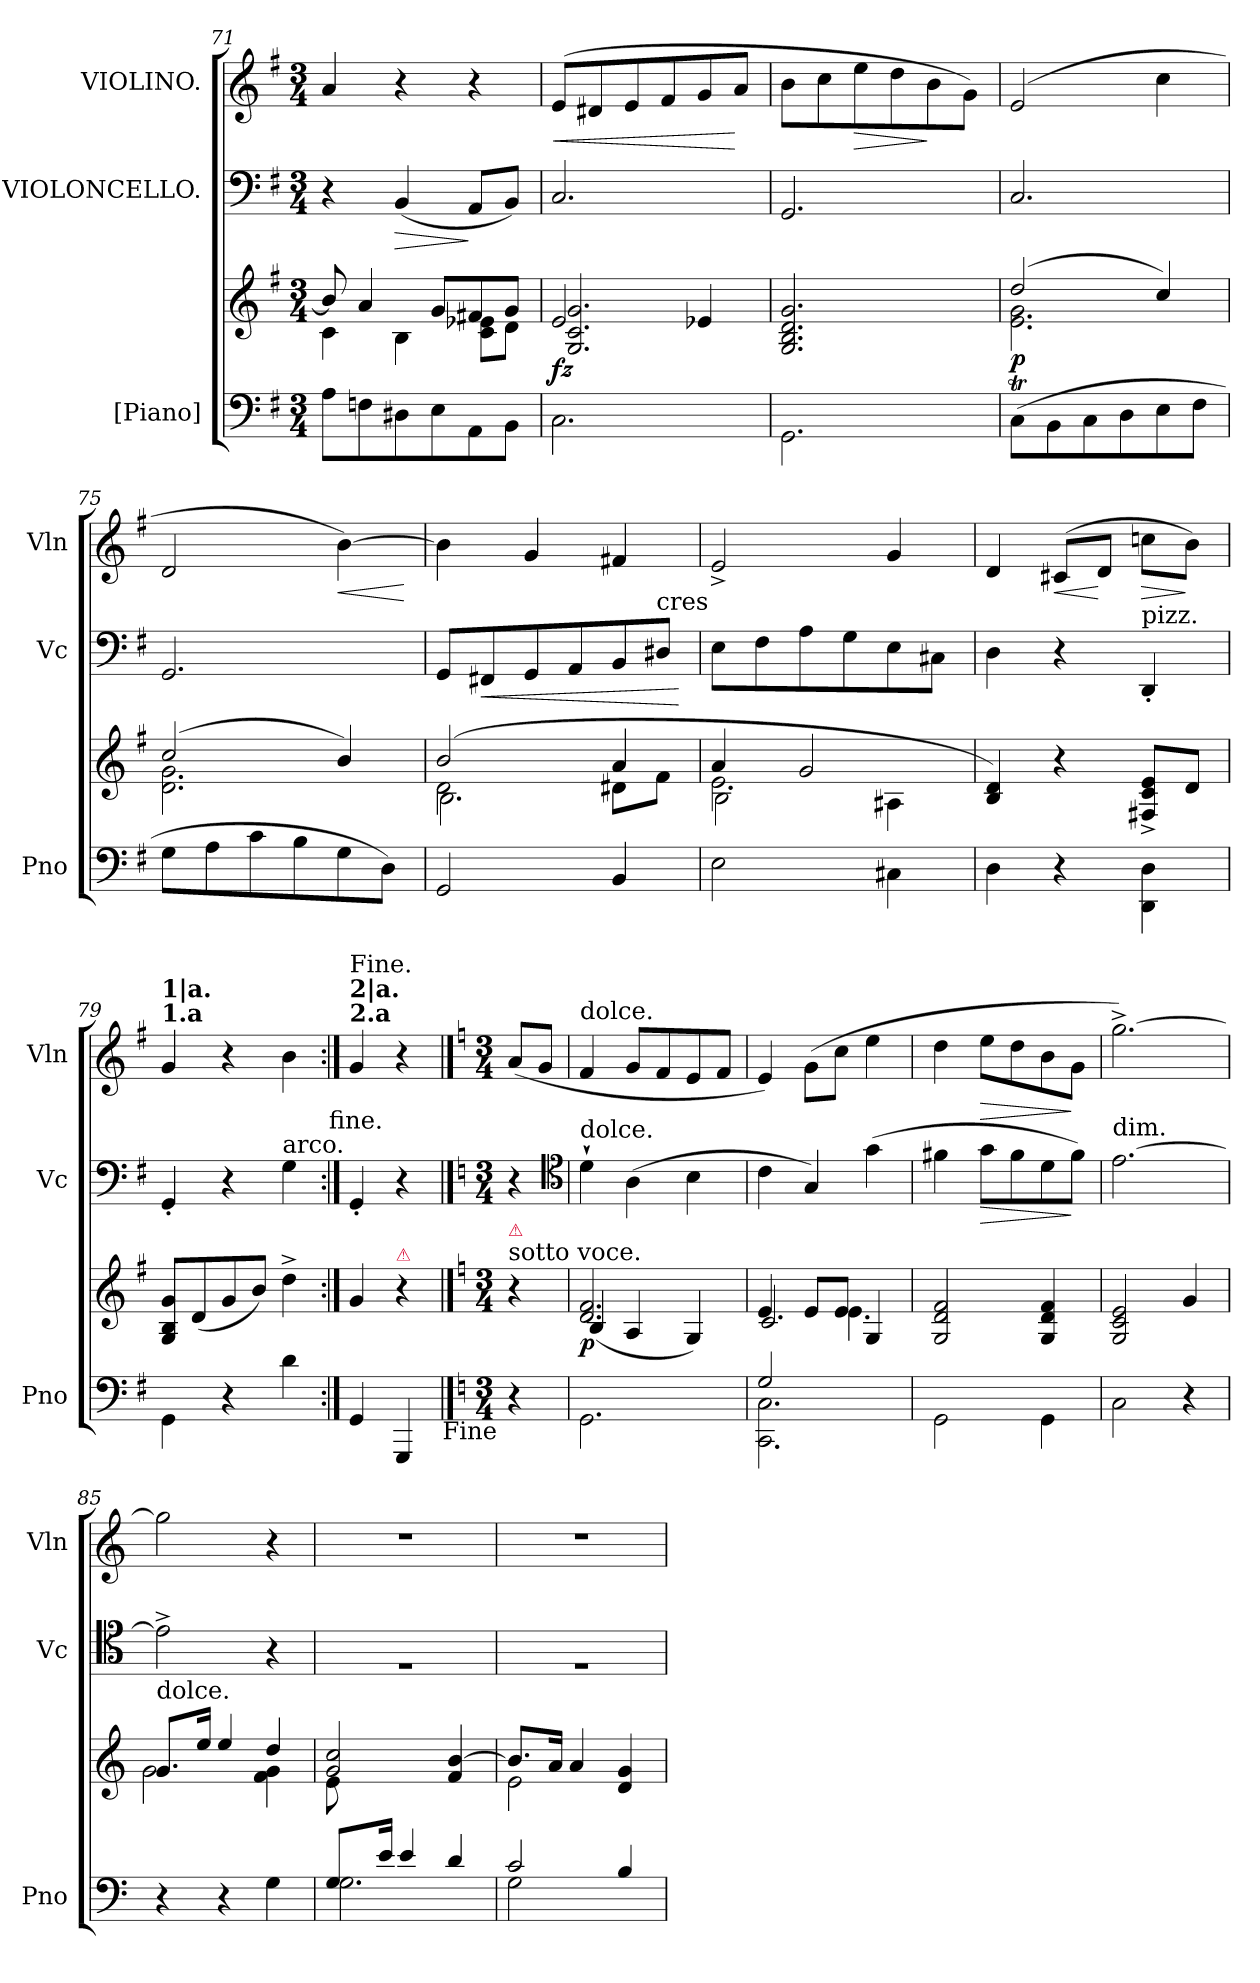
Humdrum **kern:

**kern	**kern	**dynam	**kern	**dynam	**kern	**dynam
*part3	*part3	*part3	*part2	*part2	*part1	*part1
*staff4	*staff3	*staff3/4	*staff2	*staff2	*staff1	*staff1
*I"[Piano]	*	*	*I"VIOLONCELLO.	*	*I"VIOLINO.	*
*I'Pno	*	*	*I'Vc	*	*I'Vln	*
*clefF4	*clefG2	*	*clefF4	*	*clefG2	*
*k[f#]	*k[f#]	*	*k[f#]	*	*k[f#]	*
*G:	*G:	*	*G:	*	*G:	*
*M3/4	*M3/4	*	*M3/4	*	*M3/4	*
=71	=71	=71	=71	=71	=71	=71
*	*^	*	*	*	*	*
8AL	8b]	4c	.	4r	.	4a	.
8Fn	4a	.	.	.	.	.	.
!	!	!	!	!	!LO:HP:b	!	!
8D#X	.	4B	.	(<4BB	>	4r	.
8E	8gL	.	.	.	.	.	.
8AA	8f#X	8c 8e-XL	.	8AAL	]	4r	.
8BBJ	8gJ	8dJ	.	8BBJ)	.	.	.
=72	=72	=72	=72	=72	=72	=72	=72
!	!	!	!	!	!	!	!LO:HP:b
2.C\	2e/	2.G/ 2.c/ 2.g/	fz	2.C	.	(>8eL	<
.	.	.	.	.	.	8d#X	.
.	.	.	.	.	.	8e	.
.	.	.	.	.	.	8f#	.
.	4e-X/	.	.	.	.	8g	.
.	.	.	.	.	.	8aJ	[
*	*v	*v	*	*	*	*	*
=73	=73	=73	=73	=73	=73	=73
2.GG\	2.G/ 2.B/ 2.d/ 2.g/	.	2.GG	.	8bL	.
.	.	.	.	.	8cc	.
!	!	!	!	!	!	!LO:HP:b
.	.	.	.	.	8ee	>
.	.	.	.	.	8dd	.
.	.	.	.	.	8b	]
.	.	.	.	.	8gJ)	.
=74	=74	=74	=74	=74	=74	=74
*	*^	*	*	*	*	*
(8CT\L	(>2dd	2.e 2.g	p	2.C	.	(>2e	.
8BB\	.	.	.	.	.	.	.
8C\	.	.	.	.	.	.	.
8D\	.	.	.	.	.	.	.
8E\	4cc)	.	.	.	.	4cc	.
8F#\J	.	.	.	.	.	.	.
=75	=75	=75	=75	=75	=75	=75	=75
8GL	(>2cc	2.d 2.g	.	2.GG	.	2d	.
8A	.	.	.	.	.	.	.
8c	.	.	.	.	.	.	.
8B	.	.	.	.	.	.	.
!	!	!	!	!	!	!	!LO:HP:b
8G	4b)	.	.	.	.	[4b)	<
8DJ)	.	.	.	.	.	.	.
*	*v	*v	*	*	*	*	*
.	.	.	.	.	.	[
=76	=76	=76	=76	=76	=76	=76
*	*^	*	*	*	*	*
*	*	*^	*	*	*	*	*
2GG	(>2b	2d	2.B\	.	8GGL	.	4b]	.
!	!	!	!	!	!	!LO:HP:b	!	!
.	.	.	.	.	8FF#X	<	.	.
.	.	.	.	.	8GG	.	4g	.
.	.	.	.	.	8AA	.	.	.
4BB	4a	8d#XL	.	.	8BB	.	4f#X	.
!	!	!	!	!	!LO:TX:t=cres	!	!	!
.	.	8f#J	.	.	8D#XJ	.	.	.
*	*v	*v	*v	*	*	*	*	*
.	.	.	.	[	.	.
=77	=77	=77	=77	=77	=77	=77
*	*^	*	*	*	*	*
*	*	*^	*	*	*	*	*
2E	4a	2.e	2B\	.	8EL	.	2e^<	.
.	.	.	.	.	8F#	.	.	.
.	2g	.	.	.	8A	.	.	.
.	.	.	.	.	8G	.	.	.
4C#X\	.	.	4A#X\	.	8E	.	4g	.
.	.	.	.	.	8C#XJ	.	.	.
*	*v	*v	*v	*	*	*	*	*
=78	=78	=78	=78	=78	=78	=78
4D	4B 4d)	.	4D	.	4d	.
!	!	!	!	!	!	!LO:HP:b
4r	4r	.	4r	.	(>8c#XL	<
.	.	.	.	.	8dJ	[
!	!	!	!LO:TX:a:t=pizz.	!	!	!
!	!	!	!	!	!	!LO:HP:b
4DD\ 4D\	8F#X^< 8c^< 8e^<L	.	4DD'<	.	8ccnL	>
.	8dJ	.	.	.	8bJ)	]
=79	=79	=79	=79	=79	=79	=79
!	!	!	!	!	!LO:TX:a:B:t=1.a	!
!	!	!	!	!	!LO:TX:a:B:t=1|a.	!
4GG\	8G/ 8B/ 8g/L	.	4GG'<	.	4g	.
.	(8d	.	.	.	.	.
4r	8g	.	4r	.	4r	.
.	8bJ)	.	.	.	.	.
!	!	!	!LO:TX:a:t=arco.	!	!	!
4d	4dd^<	.	4G	.	4b	.
!	!	!	!LO:TX:a:t=fine.	!	!	!
=80:|!	=80:|!	=80:|!	=80:|!	=80:|!	=80:|!	=80:|!
!	!	!	!	!	!LO:TX:a:B:t=2.a	!
!	!	!	!	!	!LO:TX:a:B:t=2|a.	!
!	!	!	!	!	!LO:TX:a:t=Fine.	!
4GG	4g	.	4GG'<	.	4g	.
!	!LO:TX:a:color=crimson:t=⚠	!	!	!	!	!
4GGG	4r	.	4r	.	4r	.
!LO:TX:b:t=Fine	!	!	!	!	!	!
==	==	==	==	==	==	==
*k[]	*k[]	*	*k[]	*	*k[]	*
*M3/4	*M3/4	*	*M3/4	*	*M3/4	*
!	!LO:TX:a:t=sotto voce.	!	!	!	!	!
!	!LO:TX:a:color=crimson:t=⚠	!	!	!	!	!
4r	4r	.	4r	.	(<8aL	.
.	.	.	.	.	8gJ	.
*	*	*	*clefC4	*	*	*
=81	=81	=81	=81	=81	=81	=81
*	*^	*	*	*	*	*
!	!	!	!	!	!	!LO:TX:a:t=dolce.	!
!	!	!	!	!LO:TX:a:t=dolce.	!	!	!
2.GG\	2.d 2.f	(4B/	p	4d`>	.	4f	.
.	.	4A/	.	(>4A	.	8gL	.
.	.	.	.	.	.	8f	.
.	.	4G/)	.	4B	.	8e	.
.	.	.	.	.	.	8fJ	.
=82	=82	=82	=82	=82	=82	=82	=82
*^	*	*^	*	*	*	*	*
2G/	2.CC\ 2.C\	4e	4.rFyy	2.c	.	4c	.	4e)	.
.	.	8eL	.	.	.	4G/)	.	(>8g\L	.
.	.	8eJ	4.e\	.	.	.	.	8ccJ	.
4ryy	.	4G/	.	.	.	(>4g	.	4ee	.
*v	*v	*	*	*	*	*	*	*	*
*	*v	*v	*v	*	*	*	*	*
=83	=83	=83	=83	=83	=83	=83
2GG\	2G/ 2d/ 2f/	.	4f#X	.	4dd	.
!	!	!	!	!LO:HP:b	!	!LO:HP:b
.	.	.	8gL	>	8eeL	>
.	.	.	8f#	.	8dd	.
4GG\	4G/ 4d/ 4f/	.	8d	.	8b	.
.	.	.	8f#J)	]	8gJ	]
=84	=84	=84	=84	=84	=84	=84
!	!	!	!LO:TX:t=dim.	!	!	!
2C\	2G/ 2c/ 2e/	.	[2.e	.	[2.gg^<)	.
4r	4g	.	.	.	.	.
=85	=85	=85	=85	=85	=85	=85
*	*^	*	*	*	*	*
!	!LO:TX:a:t=dolce.	!	!	!	!	!	!
4r	8.gL	2g	.	2e^<]	.	2gg]	.
.	16eeJk	.	.	.	.	.	.
4r	4ee	.	.	.	.	.	.
4G	4dd	4f 4g	.	4r	.	4r	.
=86	=86	=86	=86	=86	=86	=86	=86
*^	*	*	*	*	*	*	*
8.GL	2.G	2g 2cc	8e	.	2.rF	.	2.rdd	.
.	.	.	8rcyy	.	.	.	.	.
16eJk	.	.	.	.	.	.	.	.
4e	.	.	2rcyy	.	.	.	.	.
4d	.	4f [4b	.	.	.	.	.	.
=87	=87	=87	=87	=87	=87	=87	=87	=87
2c	2G	8.bL]	2e	.	2.rF	.	2.rdd	.
.	.	16aJk	.	.	.	.	.	.
.	.	4a	.	.	.	.	.	.
4B/	4ryy	4d 4g	4rcyy	.	.	.	.	.
*v	*v	*	*	*	*	*	*	*
*	*v	*v	*	*	*	*	*
=	=	=	=	=	=	=
*-	*-	*-	*-	*-	*-	*-
